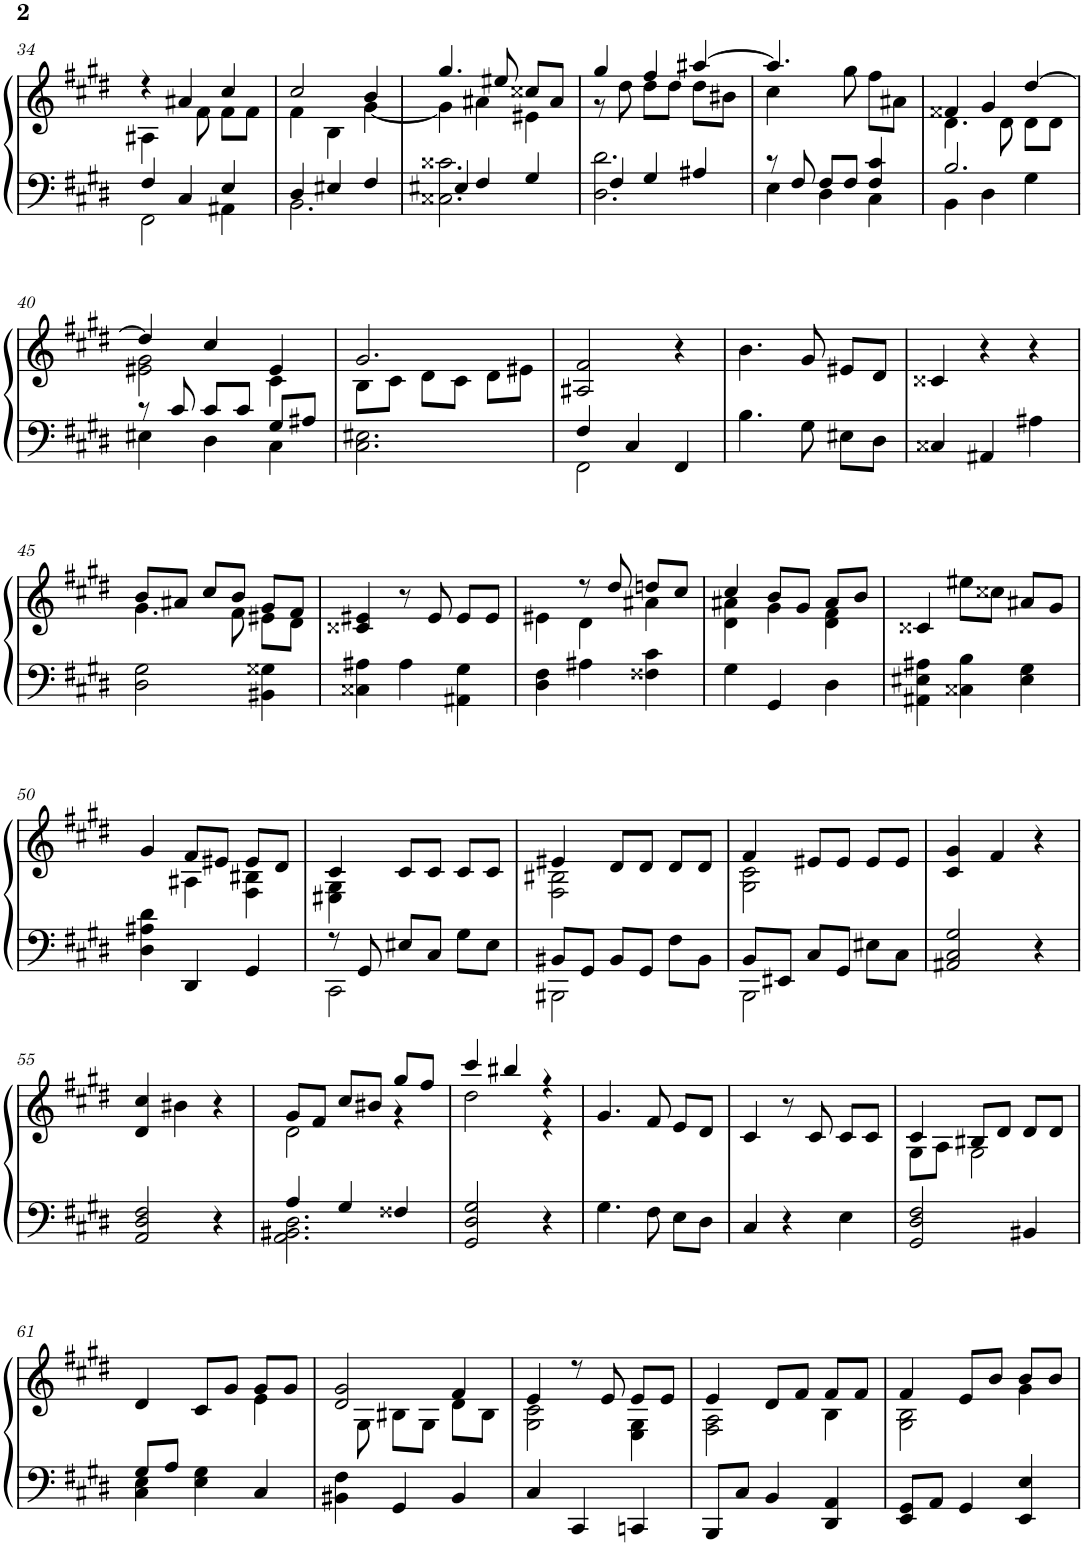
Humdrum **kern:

**kern	**kern
*part1	*part1
*staff2	*staff1
*I"Piano	*
*I'Pno.	*
!!LO:PB:g=z
*clefF4	*clefG2
*k[f#c#g#d#]	*k[f#c#g#d#]
*M3/4	*M3/4
=34	=34
*^	*^
4F#/	2FF#\	4r	4A#X\
4C#/	.	4a#X/	8ryy
.	.	.	8f#\
4E/	4AA#X\	4cc#/	8f#\L
.	.	.	8f#\J
=35	=35	=35	=35
4D#/	2.BB\	2cc#/	4f#\
4E#X/	.	.	4B\
4F#/	.	4b/	[4g#\
=36	=36	=36	=36
4E#X/	2.C##X\ 2.c##X\	4.gg#/	4g#\]
4F#/	.	.	4a#X\
.	.	8ee#X/	.
4G#/	.	8cc##X/L	4e#X\
.	.	8a#/J	.
=37	=37	=37	=37
4F#/	2.D#\ 2.d#\	4gg#/	8r
.	.	.	8dd#\
4G#/	.	4ff#/	8dd#\L
.	.	.	8dd#\J
4A#X/	.	[4aa#X/	8dd#\L
.	.	.	8b#X\J
=38	=38	=38	=38
8r	4E\	4.aa#/]	4cc#\
8F#/	.	.	.
8F#/L	4D#\	.	2ryy
8F#/J	.	8gg#\	.
4F#/ 4c#/	4C#\	8ff#\L	.
.	.	8a#X\J	.
=39	=39	=39	=39
2.B/	4BB\	4f##X/	4.d#\
.	4D#\	4g#/	.
.	.	.	8d#\
.	4G#\	[4dd#/	8d#\L
.	.	.	8d#\J
!!LO:LB:g=z	!!
=40	=40	=40	=40
8r	4E#X\	4dd#/]	2e#X\ 2g#\
8c#/	.	.	.
8c#/L	4D#\	4cc#/	.
8c#/J	.	.	.
8G#/L	4C#\	4e#/	4c#\
8A#X/J	.	.	.
*v	*v	*	*
=41	=41	=41
2.C#\ 2.E#X\	2.g#/	8B\L
.	.	8c#\J
.	.	8d#\L
.	.	8c#\J
.	.	8d#\L
.	.	8e#X\J
*	*v	*v
=42	=42
*^	*
4F#/	2FF#\	2A#X/ 2f#/
4C#/	.	.
4FF#/	4ryy	4r
*v	*v	*
=43	=43
4.B\	4.b\
8G#\	8g#/
8E#X\L	8e#X/L
8D#\J	8d#/J
=44	=44
4C##X/	4c##X/
4AA#X/	4r
4A#X\	4r
!!LO:LB:g=z
=45	=45
*	*^
2D#\ 2G#\	8b/L	4.g#\
.	8a#X/J	.
.	8cc#/L	.
.	8b/J	8f#\
4BB#X\ 4G##X\	8g#/L	8e#X\L
.	8f#/J	8d#\J
*	*v	*v
=46	=46
4C##X\ 4A#X\	4c##X/ 4e#X/
4A#\	8r
.	8e#/
4AA#X\ 4G#\	8e#/L
.	8e#/J
=47	=47
*	*^
4D#\ 4F#\	4e#X\	4ryy
4A#X\	8r	4d#\
.	8dd#/	.
4F##X\ 4c#\	8ddn/L	4a#X\
.	8cc#/J	.
=48	=48	=48
4G#\	4cc#/	4d#\ 4a#X\
4GG#/	8b/L	4g#\
.	8g#/J	.
4D#\	8a#/L	4d#\ 4f#\
.	8b/J	.
*	*v	*v
=49	=49
4AA#X\ 4E#X\ 4A#X\	4c##X/
4C##X\ 4B\	8ee#X\L
.	8cc##X\J
4E#\ 4G#\	8a#X/L
.	8g#/J
!!LO:LB:g=z
=50	=50
*	*^
4D#\ 4A#X\ 4d#\	4g#/	4ryy
4DD#/	8f#/L	4A#X\
.	8e#X/J	.
4GG#/	8e#/L	4F#\ 4B#X\
.	8d#/J	.
=51	=51	=51
*^	*	*
8r	2CC#\	4c#/	4E#X\ 4G#\
8GG#/	.	.	.
8E#X/L	.	8c#/L	2ryy
8C#/J	.	8c#/J	.
8G#\L	4ryy	8c#/L	.
8E#\J	.	8c#/J	.
=52	=52	=52	=52
8BB#X/L	2BBB#X\	4e#X/	2F#\ 2B#X\
8GG#/J	.	.	.
8BB#/L	.	8d#/L	.
8GG#/J	.	8d#/J	.
8F#\L	4ryy	8d#/L	4ryy
8BB#\J	.	8d#/J	.
=53	=53	=53	=53
8BB/L	2BBB\	4f#/	2G#\ 2c#\
8EE#X/J	.	.	.
8C#/L	.	8e#X/L	.
8GG#/J	.	8e#/J	.
8E#X\L	4ryy	8e#/L	4ryy
8C#\J	.	8e#/J	.
*v	*v	*	*
*	*v	*v
=54	=54
2AA#X/ 2C#/ 2G#/	4c#/ 4g#/
.	4f#/
4r	4r
!!LO:LB:g=z
=55	=55
2AA/ 2D#/ 2F#/	4d#/ 4cc#/
.	4b#X\
4r	4r
=56	=56
*^	*^
4A/	2.AA\ 2.BB#X\ 2.D#\	8g#/L	2d#\
.	.	8f#/J	.
4G#/	.	8cc#/L	.
.	.	8b#X/J	.
4F##X/	.	8gg#/L	4r
.	.	8ff#/J	.
*v	*v	*	*
=57	=57	=57
2GG#/ 2D#/ 2G#/	4ccc#/	2dd#\
.	4bb#X/	.
4r	4r	4r
*	*v	*v
=58	=58
4.G#\	4.g#/
8F#\	8f#/
8E\L	8e/L
8D#\J	8d#/J
=59	=59
4C#/	4c#/
4r	8r
.	8c#/
4E\	8c#/L
.	8c#/J
=60	=60
*	*^
2GG#/ 2D#/ 2F#/	4c#/	8G#\L
.	.	8A\J
.	8B#X/L	2G#\
.	8d#/J	.
4BB#X/	8d#/L	.
.	8d#/J	.
!!LO:LB:g=z	!!
=61	=61	=61
*^	*	*
8G#/L	4C#\ 4E\	4d#/	2ryy
8A/J	.	.	.
4E\ 4G#\	2ryy	8c#/L	.
.	.	8g#/J	.
4C#/	.	8g#/L	4e\
.	.	8g#/J	.
*v	*v	*	*
=62	=62	=62
4BB#X\ 4F#\	2d#/ 2g#/	8ryy
.	.	8G#\
4GG#/	.	8B#X\L
.	.	8G#\J
4BB#/	4f#/	8d#\L
.	.	8B#\J
=63	=63	=63
4C#/	4e/	2G#\ 2c#\
4CC#/	8r	.
.	8e/	.
4CCn/	8e/L	4E\ 4G#\
.	8e/J	.
=64	=64	=64
8BBB/L	4e/	2F#\ 2A\
8C#/J	.	.
4BB/	8d#/L	.
.	8f#/J	.
4DD#/ 4AA/	8f#/L	4B\
.	8f#/J	.
=65	=65	=65
8EE/ 8GG#/L	4f#/	2G#\ 2B\
8AA/J	.	.
4GG#/	8e/L	.
.	8b/J	.
4EE/ 4E/	8b/L	4g#\
.	8b/J	.
*	*v	*v
=	=
*-	*-
